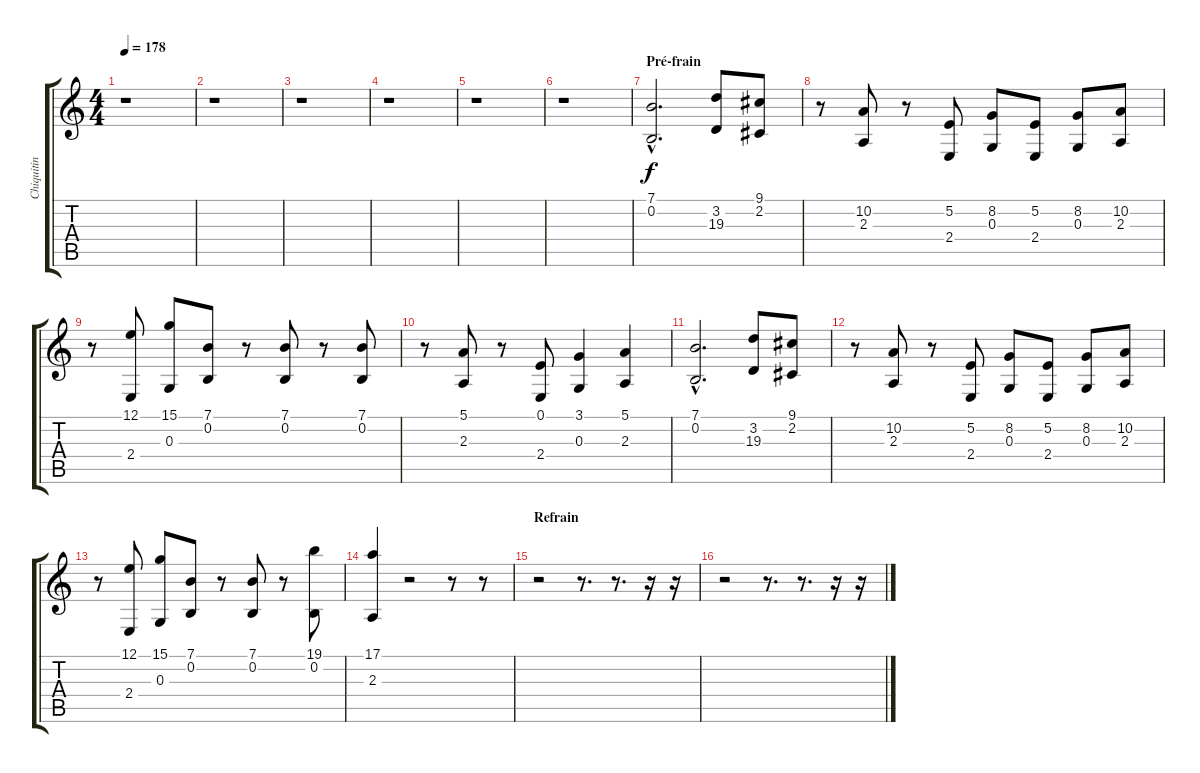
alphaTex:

\track ("Chiquitin" "Chiquitin") {instrument trumpet}
\staff {score tabs}
\tuning (E4 B3 G3 D3 A2 E2) {hide}
\ts (4 4)
\tempo 178
\clef g2
\ks c
r.1{dy f} |
r.1 |
r.1 |
r.1 |
r.1 |
r.1 |
\section ("" "Pré-frain")
(7.1{hac} 0.2{hac}).2{d} (3.2 19.3).8 (9.1 2.2).8 |
r.8 (10.2 2.3).8 r.8 (5.2 2.4).8 (8.2 0.3).8 (5.2 2.4).8 (8.2 0.3).8 (10.2 2.3).8 |
r.8 (12.1 2.4).8 (15.1 0.3).8 (7.1 0.2).8 r.8 (7.1 0.2).8 r.8 (7.1 0.2).8 |
r.8 (5.1 2.3).8 r.8 (0.1 2.4).8 (3.1 0.3).4 (5.1 2.3).4 |
(7.1{hac} 0.2{hac}).2{d} (3.2 19.3).8 (9.1 2.2).8 |
r.8 (10.2 2.3).8 r.8 (5.2 2.4).8 (8.2 0.3).8 (5.2 2.4).8 (8.2 0.3).8 (10.2 2.3).8 |
r.8 (12.1 2.4).8 (15.1 0.3).8 (7.1 0.2).8 r.8 (7.1 0.2).8 r.8 (19.1 0.2).8 |
(17.1 2.3).4 r.2 r.8 r.8 |
\section ("" "Refrain")
r.2 r.8{d} r.8{d} r.16 r.16 |
r.2 r.8{d} r.8{d} r.16 r.16
